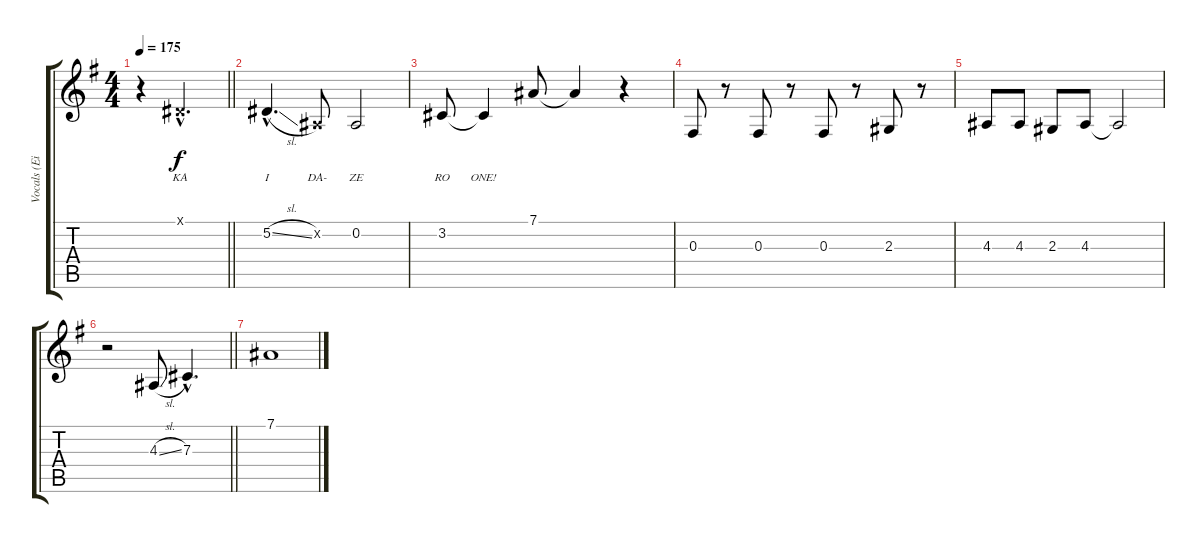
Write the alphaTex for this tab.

\track ("Vocals (Eizo)" "Vocals (Ei") {instrument flute}
\staff {score tabs}
\tuning (Eb4 Bb3 Gb3 Db3 Ab2 Eb2) {hide}
\ts (4 4)
\tempo 175
\clef g2
\barLineRight lightlight
\ks g
r.4{dy f} 0.1{hac x}.2{d lyrics (0 "KA") lyrics (1 "") lyrics (2 "") lyrics (3 "") lyrics (4 "")} |
5.2{sl hac}.4{d lyrics (0 "I") lyrics (1 "") lyrics (2 "") lyrics (3 "") lyrics (4 "")} 0.2{x}.8{lyrics (0 "DA-") lyrics (1 "") lyrics (2 "") lyrics (3 "") lyrics (4 "")} 0.2.2{lyrics (0 "ZE") lyrics (1 "") lyrics (2 "") lyrics (3 "") lyrics (4 "")} |
3.2.8{lyrics (0 "RO") lyrics (1 "") lyrics (2 "") lyrics (3 "") lyrics (4 "")} 3.2{t}.4{lyrics (0 "ONE!") lyrics (1 "") lyrics (2 "") lyrics (3 "") lyrics (4 "")} 7.1.8 7.1{t}.4 r.4 |
0.3.8 r.8 0.3.8 r.8 0.3.8 r.8 2.3.8 r.8 |
4.3.8 4.3.8 2.3.8 4.3.8 4.3{t}.2 |
\barLineRight lightlight
r.2 4.3{sl}.8 7.3{hac}.4{d} |
7.1.1
